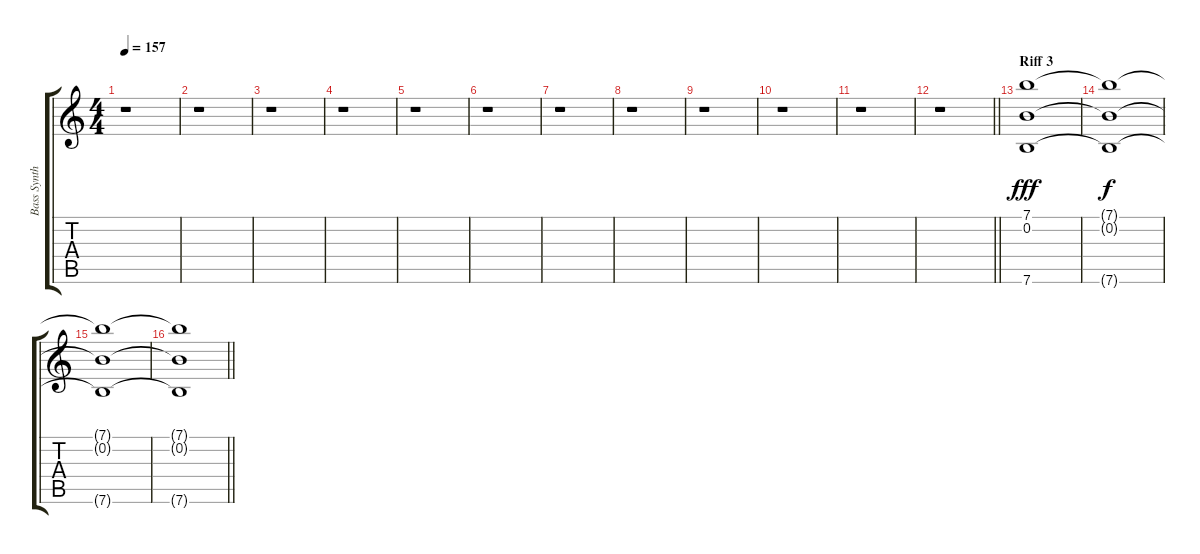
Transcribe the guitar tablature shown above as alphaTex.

\track ("Bass Synth FX" "Bass Synth") {instrument synthbass1}
\staff {score tabs}
\tuning (E4 B3 G3 D3 A2 E2) {hide}
\ts (4 4)
\tempo 157
\clef g2
\ks c
r.1{dy f} |
r.1 |
r.1 |
r.1 |
r.1 |
r.1 |
r.1 |
r.1 |
r.1 |
r.1 |
r.1 |
\barLineRight lightlight
r.1 |
\section ("" "Riff 3")
(7.1 0.2 7.6).1{dy fff} |
(7.1{t} 0.2{t} 7.6{t}).1{dy f} |
(7.1{t} 0.2{t} 7.6{t}).1 |
\barLineRight lightlight
(7.1{t} 0.2{t} 7.6{t}).1
